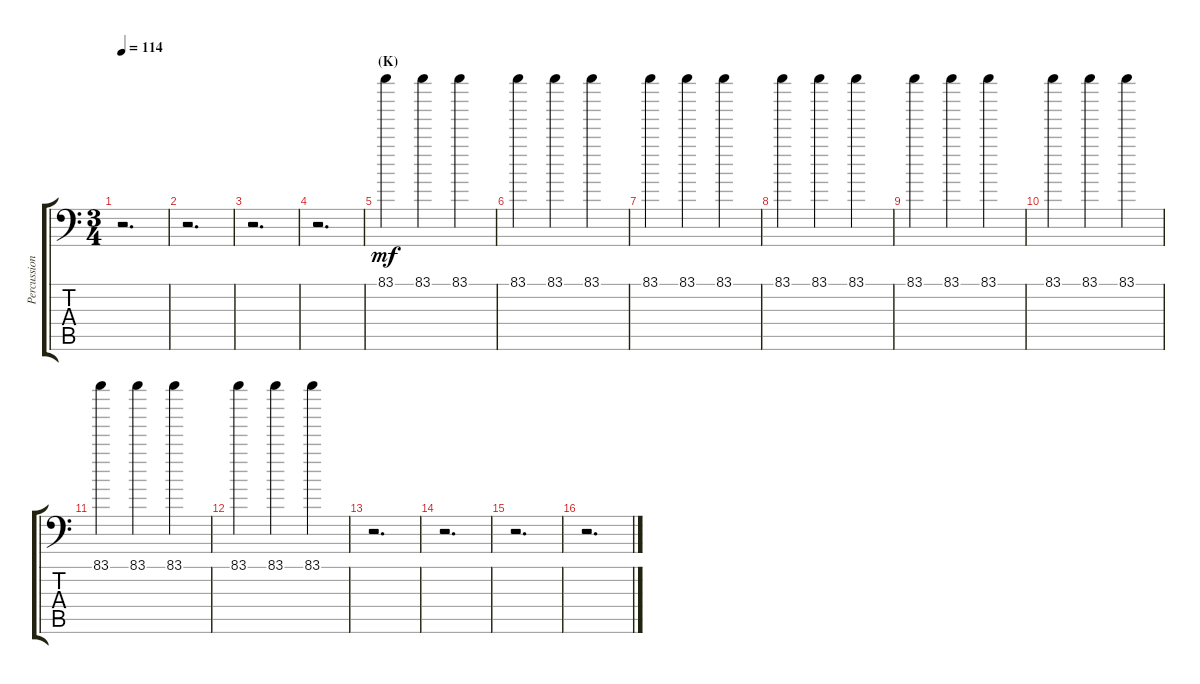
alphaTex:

\track ("Percussion Effects" "Percussion") {instrument acousticgrandpiano}
\staff {score tabs}
\tuning (C-1 C-1 C-1 C-1 C-1 C-1) {hide}
\ts (3 4)
\tempo 114
\clef f4
\ks c
r.2{d dy mp} |
r.2{d} |
r.2{d} |
r.2{d} |
\section ("" "(K)")
83.1.4{dy mf} 83.1.4 83.1.4 |
83.1.4 83.1.4 83.1.4 |
83.1.4 83.1.4 83.1.4 |
83.1.4 83.1.4 83.1.4 |
83.1.4 83.1.4 83.1.4 |
83.1.4 83.1.4 83.1.4 |
83.1.4 83.1.4 83.1.4 |
83.1.4 83.1.4 83.1.4 |
r.2{d} |
r.2{d} |
r.2{d} |
r.2{d}
